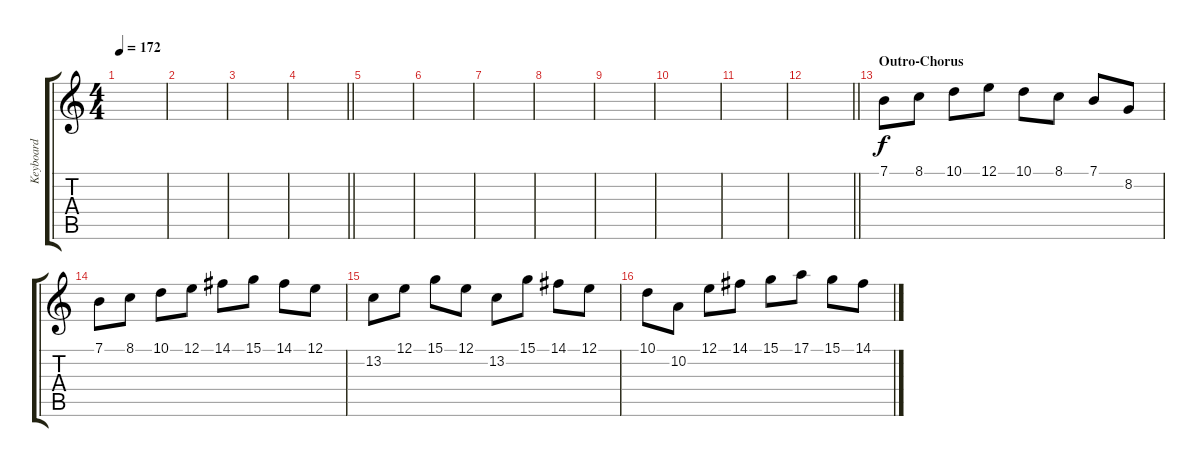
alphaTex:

\track ("Keyboard" "Keyboard") {instrument lead2sawtooth}
\staff {score tabs}
\tuning (E4 B3 G3 D3 A2 E2) {hide}
\ts (4 4)
\tempo 172
\clef g2
\ks c
|
|
|
\barLineRight lightlight
|
|
|
|
|
|
|
|
\barLineRight lightlight
|
\section ("" "Outro-Chorus")
7.1.8 8.1.8 10.1.8 12.1.8 10.1.8 8.1.8 7.1.8 8.2.8 |
7.1.8 8.1.8 10.1.8 12.1.8 14.1.8 15.1.8 14.1.8 12.1.8 |
13.2.8 12.1.8 15.1.8 12.1.8 13.2.8 15.1.8 14.1.8 12.1.8 |
10.1.8 10.2.8 12.1.8 14.1.8 15.1.8 17.1.8 15.1.8 14.1.8
